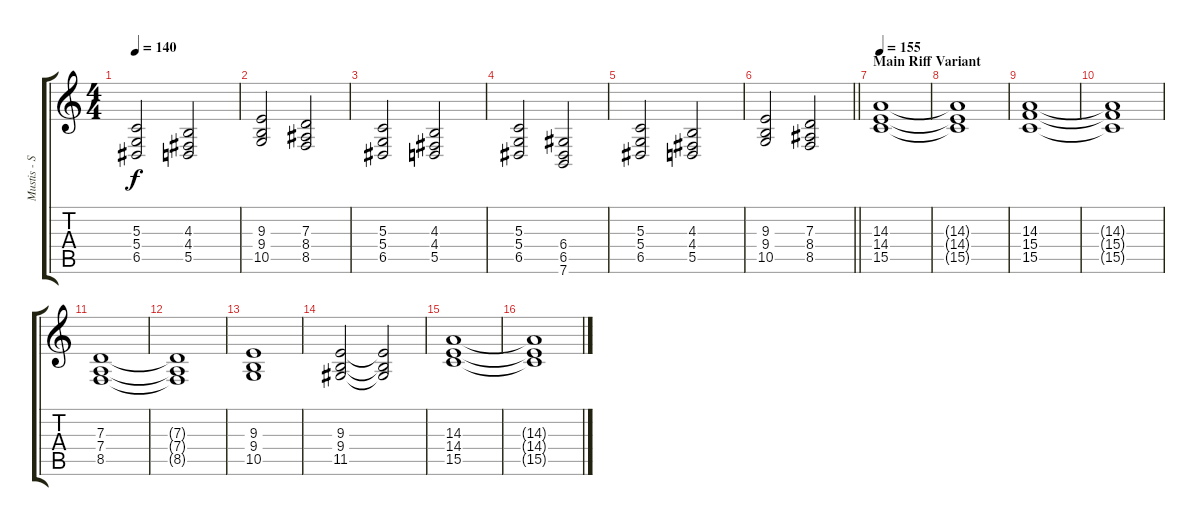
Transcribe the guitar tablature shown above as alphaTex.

\track ("Mustis - Strings" "Mustis - S") {instrument stringensemble1}
\staff {score tabs}
\tuning (E4 B3 G3 D3 A2 E2) {hide}
\ts (4 4)
\tempo 140
\clef g2
\ks c
(5.3 5.4 6.5).2{dy f} (4.3 4.4 5.5).2 |
(9.3 9.4 10.5).2 (7.3 8.4 8.5).2 |
(5.3 5.4 6.5).2 (4.3 4.4 5.5).2 |
(5.3 5.4 6.5).2 (6.4 6.5 7.6).2 |
(5.3 5.4 6.5).2 (4.3 4.4 5.5).2 |
\barLineRight lightlight
(9.3 9.4 10.5).2 (7.3 8.4 8.5).2 |
\section ("" "Main Riff Variant")
\tempo 155
(14.3 14.4 15.5).1 |
(14.3{t} 14.4{t} 15.5{t}).1 |
(14.3 15.4 15.5).1 |
(14.3{t} 15.4{t} 15.5{t}).1 |
(7.3 7.4 8.5).1 |
(7.3{t} 7.4{t} 8.5{t}).1 |
(9.3 9.4 10.5).1 |
(9.3 9.4 11.5).2 (9.3{t} 9.4{t} 11.5{t}).2 |
(14.3 14.4 15.5).1 |
(14.3{t} 14.4{t} 15.5{t}).1
